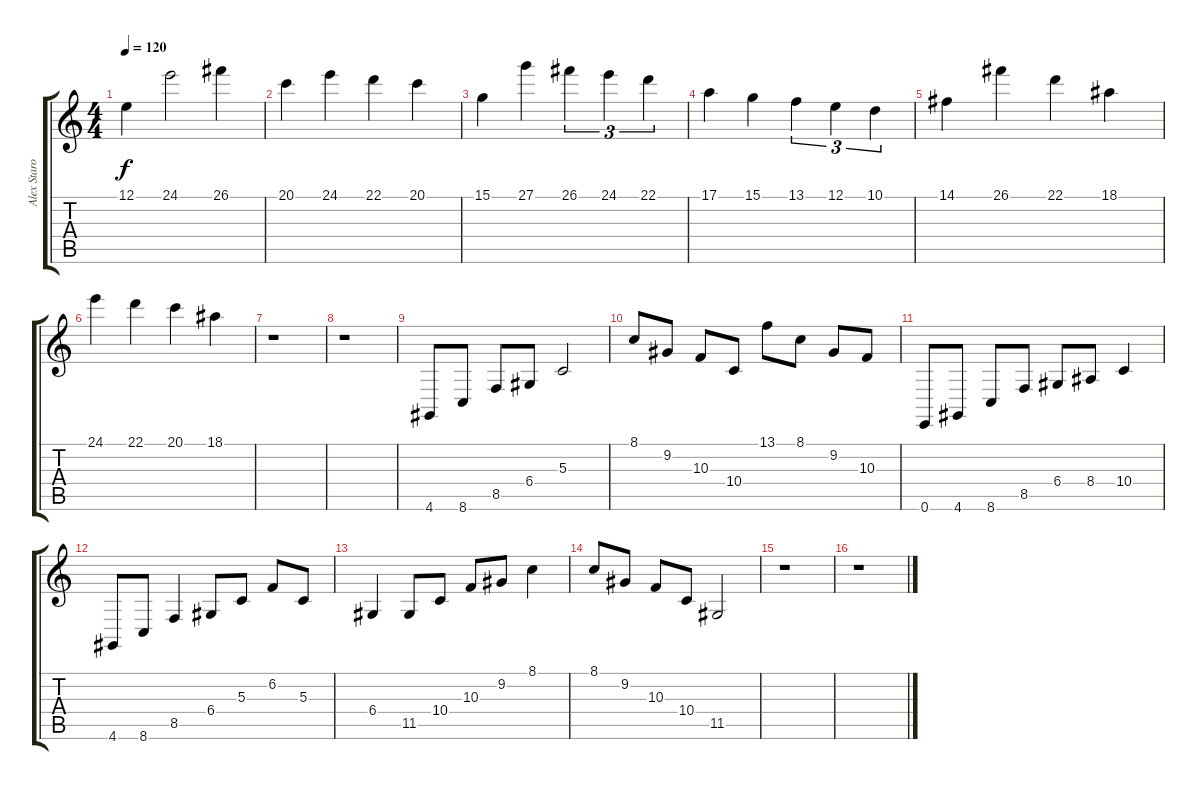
\track ("Alex Staropoli - Piano" "Alex Staro") {instrument acousticgrandpiano}
\staff {score tabs}
\tuning (E4 B3 G3 D3 A2 E2) {hide}
\ts (4 4)
\tempo 120
\clef g2
\ks c
12.1.4{dy f} 24.1.2 26.1.4 |
20.1.4 24.1.4 22.1.4 20.1.4 |
15.1.4 27.1.4 26.1.4{tu (3 2)} 24.1.4{tu (3 2)} 22.1.4{tu (3 2)} |
17.1.4 15.1.4 13.1.4{tu (3 2)} 12.1.4{tu (3 2)} 10.1.4{tu (3 2)} |
14.1.4 26.1.4 22.1.4 18.1.4 |
24.1.4 22.1.4 20.1.4 18.1.4 |
r.1 |
r.1 |
4.6.8 8.6.8 8.5.8 6.4.8 5.3.2 |
8.1.8 9.2.8 10.3.8 10.4.8 13.1.8 8.1.8 9.2.8 10.3.8 |
0.6.8 4.6.8 8.6.8 8.5.8 6.4.8 8.4.8 10.4.4 |
4.6.8 8.6.8 8.5.4 6.4.8 5.3.8 6.2.8 5.3.8 |
6.4.4 11.5.8 10.4.8 10.3.8 9.2.8 8.1.4 |
8.1.8 9.2.8 10.3.8 10.4.8 11.5.2 |
r.1 |
r.1
